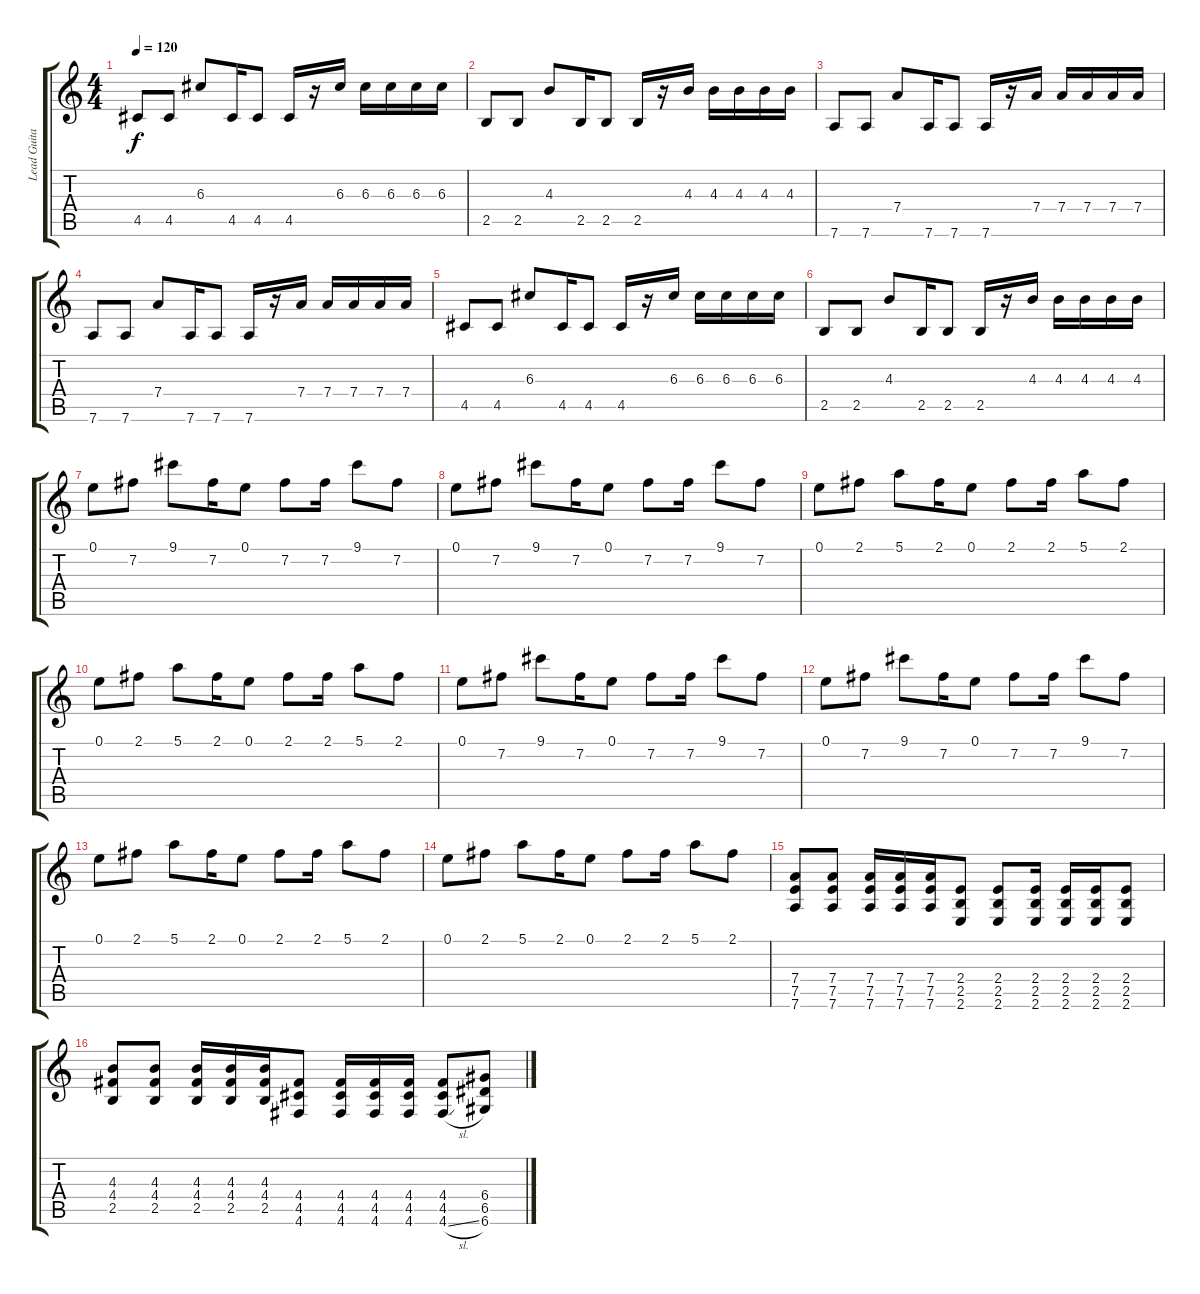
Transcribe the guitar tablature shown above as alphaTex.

\track ("Lead Guitar" "Lead Guita") {instrument overdrivenguitar}
\staff {score tabs}
\tuning (E4 B3 G3 D3 A2 D2) {hide}
\ts (4 4)
\tempo 120
\clef g2
\ks c
4.5.8{dy f} 4.5.8 6.3.8 4.5.16 4.5.8 4.5.16 r.16 6.3.16 6.3.16 6.3.16 6.3.16 6.3.16 |
2.5.8 2.5.8 4.3.8 2.5.16 2.5.8 2.5.16 r.16 4.3.16 4.3.16 4.3.16 4.3.16 4.3.16 |
7.6.8 7.6.8 7.4.8 7.6.16 7.6.8 7.6.16 r.16 7.4.16 7.4.16 7.4.16 7.4.16 7.4.16 |
7.6.8 7.6.8 7.4.8 7.6.16 7.6.8 7.6.16 r.16 7.4.16 7.4.16 7.4.16 7.4.16 7.4.16 |
4.5.8 4.5.8 6.3.8 4.5.16 4.5.8 4.5.16 r.16 6.3.16 6.3.16 6.3.16 6.3.16 6.3.16 |
2.5.8 2.5.8 4.3.8 2.5.16 2.5.8 2.5.16 r.16 4.3.16 4.3.16 4.3.16 4.3.16 4.3.16 |
0.1.8 7.2.8 9.1.8 7.2.16 0.1.8 7.2.8 7.2.16 9.1.8 7.2.8 |
0.1.8 7.2.8 9.1.8 7.2.16 0.1.8 7.2.8 7.2.16 9.1.8 7.2.8 |
0.1.8 2.1.8 5.1.8 2.1.16 0.1.8 2.1.8 2.1.16 5.1.8 2.1.8 |
0.1.8 2.1.8 5.1.8 2.1.16 0.1.8 2.1.8 2.1.16 5.1.8 2.1.8 |
0.1.8 7.2.8 9.1.8 7.2.16 0.1.8 7.2.8 7.2.16 9.1.8 7.2.8 |
0.1.8 7.2.8 9.1.8 7.2.16 0.1.8 7.2.8 7.2.16 9.1.8 7.2.8 |
0.1.8 2.1.8 5.1.8 2.1.16 0.1.8 2.1.8 2.1.16 5.1.8 2.1.8 |
0.1.8 2.1.8 5.1.8 2.1.16 0.1.8 2.1.8 2.1.16 5.1.8 2.1.8 |
(7.4 7.5 7.6).8 (7.4 7.5 7.6).8 (7.4 7.5 7.6).16 (7.4 7.5 7.6).16 (7.4 7.5 7.6).16 (2.4 2.5 2.6).8 (2.4 2.5 2.6).8 (2.4 2.5 2.6).16 (2.4 2.5 2.6).16 (2.4 2.5 2.6).16 (2.4 2.5 2.6).8 |
(4.3 4.4 2.5).8 (4.3 4.4 2.5).8 (4.3 4.4 2.5).16 (4.3 4.4 2.5).16 (4.3 4.4 2.5).16 (4.4 4.5 4.6).8 (4.4 4.5 4.6).16 (4.4 4.5 4.6).16 (4.4 4.5 4.6).16 (4.4 4.5 4.6{sl}).8 (6.4 6.5 6.6).8
